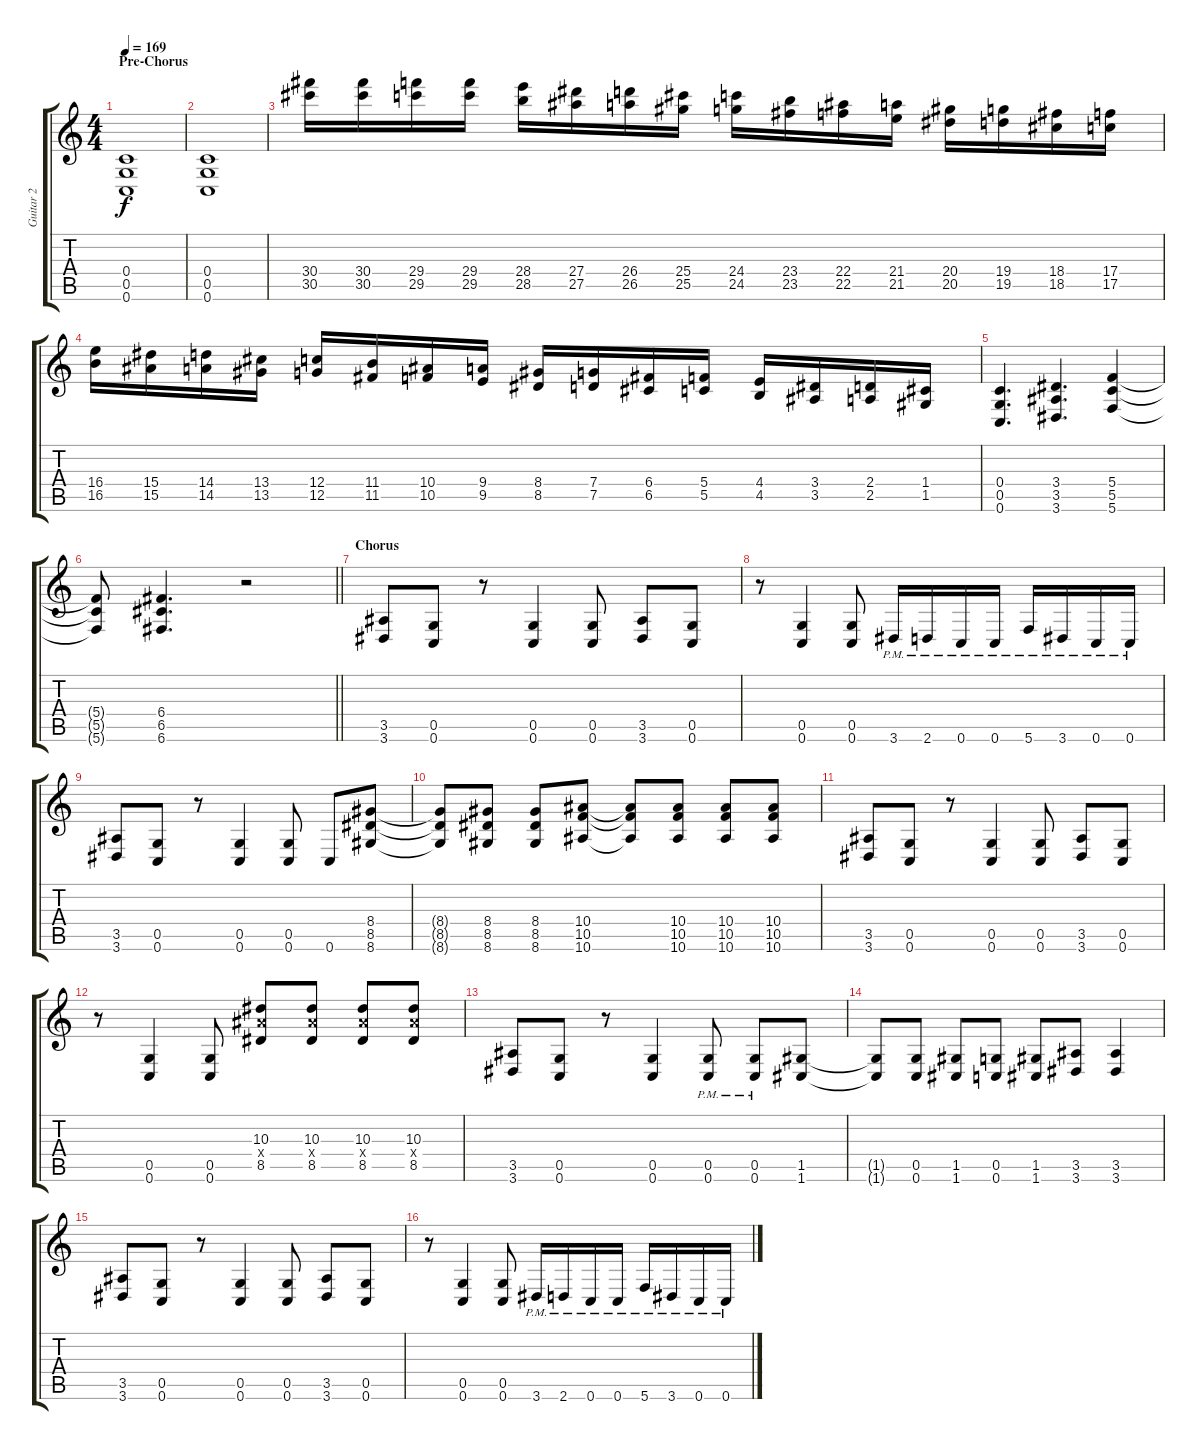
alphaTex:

\track ("Guitar 2" "Guitar 2") {instrument distortionguitar}
\staff {score tabs}
\tuning (D4 A3 F3 C3 G2 C2) {hide}
\ts (4 4)
\section ("" "Pre-Chorus")
\tempo 169
\clef g2
\ks c
(0.4 0.5 0.6).1{dy f} |
(0.4 0.5 0.6).1 |
(30.4 30.5).16{instrument guitarharmonics} (30.4 30.5).16 (29.4 29.5).16 (29.4 29.5).16 (28.4 28.5).16 (27.4 27.5).16 (26.4 26.5).16 (25.4 25.5).16 (24.4 24.5).16 (23.4 23.5).16 (22.4 22.5).16 (21.4 21.5).16 (20.4 20.5).16 (19.4 19.5).16 (18.4 18.5).16 (17.4 17.5).16 |
(16.4 16.5).16 (15.4 15.5).16 (14.4 14.5).16 (13.4 13.5).16 (12.4 12.5).16 (11.4 11.5).16 (10.4 10.5).16 (9.4 9.5).16 (8.4 8.5).16 (7.4 7.5).16 (6.4 6.5).16 (5.4 5.5).16 (4.4 4.5).16 (3.4 3.5).16 (2.4 2.5).16 (1.4 1.5).16 |
(0.4 0.5 0.6).4{d instrument distortionguitar} (3.4 3.5 3.6).4{d} (5.4 5.5 5.6).4 |
\barLineRight lightlight
(5.4{t} 5.5{t} 5.6{t}).8 (6.4 6.5 6.6).4{d} r.2 |
\section ("" "Chorus")
(3.5 3.6).8 (0.5 0.6).8 r.8 (0.5 0.6).4 (0.5 0.6).8 (3.5 3.6).8 (0.5 0.6).8 |
r.8 (0.5 0.6).4 (0.5 0.6).8 3.6{pm}.16 2.6{pm}.16 0.6{pm}.16 0.6{pm}.16 5.6{pm}.16 3.6{pm}.16 0.6{pm}.16 0.6{pm}.16 |
(3.5 3.6).8 (0.5 0.6).8 r.8 (0.5 0.6).4 (0.5 0.6).8 0.6.8 (8.4 8.5 8.6).8 |
(8.4{t} 8.5{t} 8.6{t}).8 (8.4 8.5 8.6).8 (8.4 8.5 8.6).8 (10.4 10.5 10.6).8 (10.4{t} 10.5{t} 10.6{t}).8 (10.4 10.5 10.6).8 (10.4 10.5 10.6).8 (10.4 10.5 10.6).8 |
(3.5 3.6).8 (0.5 0.6).8 r.8 (0.5 0.6).4 (0.5 0.6).8 (3.5 3.6).8 (0.5 0.6).8 |
r.8 (0.5 0.6).4 (0.5 0.6).8 (10.3 10.4{x} 8.5).8 (10.3 10.4{x} 8.5).8 (10.3 10.4{x} 8.5).8 (10.3 10.4{x} 8.5).8 |
(3.5 3.6).8 (0.5 0.6).8 r.8 (0.5 0.6).4 (0.5{pm} 0.6{pm}).8 (0.5{pm} 0.6{pm}).8 (1.5 1.6).8 |
(1.5{t} 1.6{t}).8 (0.5 0.6).8 (1.5 1.6).8 (0.5 0.6).8 (1.5 1.6).8 (3.5 3.6).8 (3.5 3.6).4 |
(3.5 3.6).8 (0.5 0.6).8 r.8 (0.5 0.6).4 (0.5 0.6).8 (3.5 3.6).8 (0.5 0.6).8 |
r.8 (0.5 0.6).4 (0.5 0.6).8 3.6{pm}.16 2.6{pm}.16 0.6{pm}.16 0.6{pm}.16 5.6{pm}.16 3.6{pm}.16 0.6{pm}.16 0.6{pm}.16
